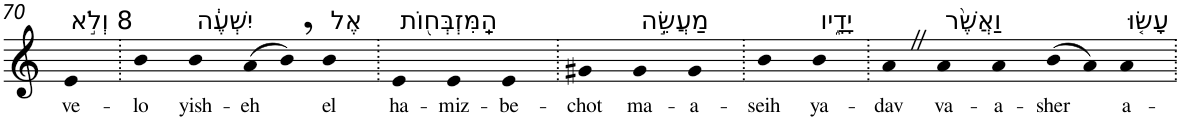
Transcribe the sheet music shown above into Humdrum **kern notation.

**kern	**text
*part1	*part1
*staff1	*staff1
*I"Piano	*
*I'Pno	*
!!LO:PB:g=z
*clefG2	*
*k[]	*
=70	=70
!LO:TX:a:t=8 וְלֹ֣א	!
!	!LO:LY:b
4e	ve-
=71.	=71.
!	!LO:LY:b
4b	-lo
!LO:TX:a:t=יִשְׁעֶ֔ה	!
!	!LO:LY:b
4b	yish-
!	!LO:LY:b
(8a	-eh
8b,)	.
!LO:TX:a:t=אֶל	!
!	!LO:LY:b
4b	el
=72.	=72.
!LO:TX:a:t=הַֽמִּזְבְּח֖וֹת	!
!	!LO:LY:b
4e	ha-
!	!LO:LY:b
4e	-miz-
!	!LO:LY:b
4e	-be-
=73.	=73.
!	!LO:LY:b
4g#X	-chot
!LO:TX:a:t=מַעֲשֵׂ֣ה	!
!	!LO:LY:b
4g#	ma-
!	!LO:LY:b
4g#	-a-
=74.	=74.
!	!LO:LY:b
4b	-seih
!LO:TX:a:t=יָדָ֑יו	!
!	!LO:LY:b
4b	ya-
=75.	=75.
!	!LO:LY:b
4aZ	-dav
!LO:TX:a:t=וַאֲשֶׁ֨ר	!
!	!LO:LY:b
4a	va-
!	!LO:LY:b
4a	-a-
!	!LO:LY:b
(8b	-sher
8a)	.
!LO:TX:a:t=עָשׂ֤וּ	!
!	!LO:LY:b
4a	a-
=.	=.
*-	*-
